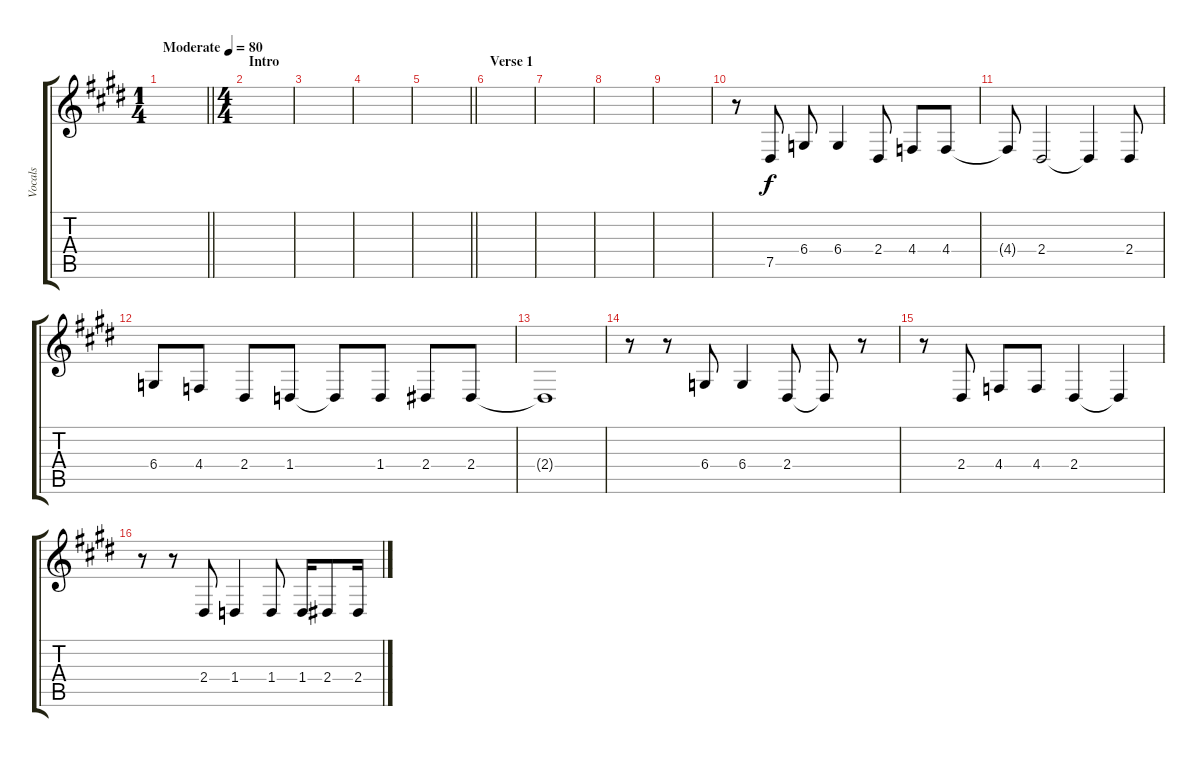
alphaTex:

\track ("Vocals" "Vocals") {instrument violin}
\staff {score tabs}
\tuning (Eb4 Bb3 Gb3 Db3 Ab2 Eb2) {hide}
\ts (1 4)
\tempo (80 "Moderate")
\clef g2
\barLineRight lightlight
\ks e
|
\ts (4 4)
\section ("" "Intro")
|
|
|
\barLineRight lightlight
|
\section ("" "Verse 1")
|
|
|
|
r.8 7.5.8 6.4.8 6.4.4 2.4.8 4.4.8 4.4.8 |
4.4{t}.8 2.4.2 2.4{t}.4 2.4.8 |
6.4.8 4.4.8 2.4.8 1.4.8 1.4{t}.8 1.4.8 2.4.8 2.4.8 |
2.4{t}.1 |
r.8 r.8 6.4.8 6.4.4 2.4.8 2.4{t}.8 r.8 |
r.8 2.4.8 4.4.8 4.4.8 2.4.4 2.4{t}.4 |
r.8 r.8 2.4.8 1.4.4 1.4.8 1.4.16 2.4.8 2.4.16
